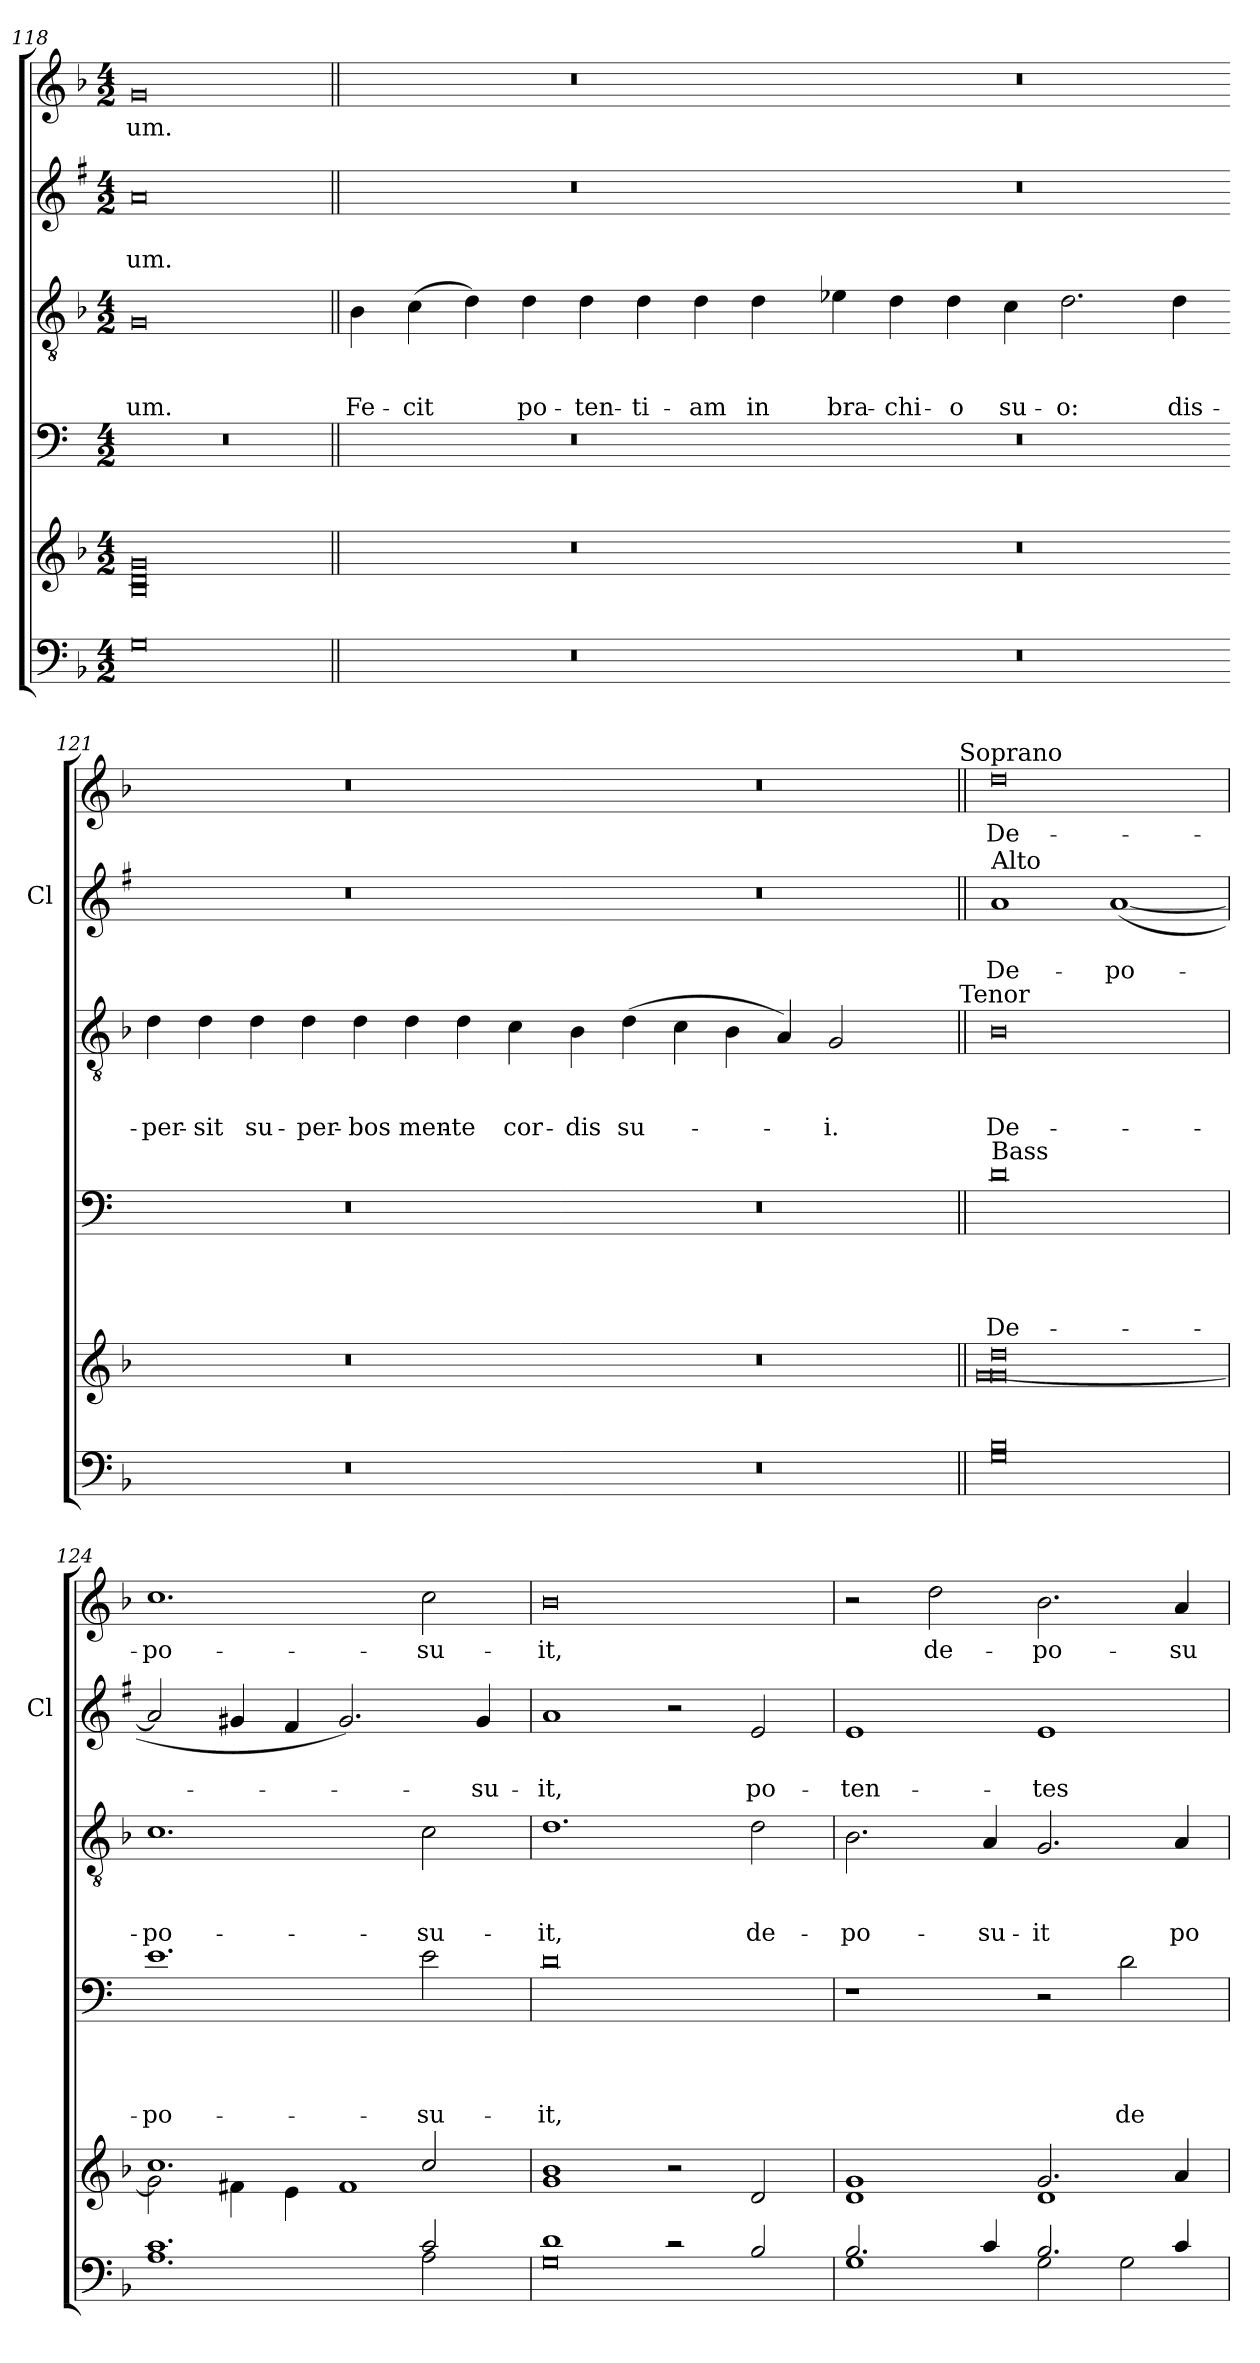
**kern	**kern	**kern	**text	**text	**text	**text	**kern	**text	**text	**text	**kern	**text	**text	**kern	**text
*part5	*part5	*part4	*part4	*part4	*part4	*part4	*part3	*part3	*part3	*part3	*part2	*part2	*part2	*part1	*part1
*staff6	*staff5	*staff4	*staff4	*staff4	*staff4	*staff4	*staff3	*staff3	*staff3	*staff3	*staff2	*staff2	*staff2	*staff1	*staff1
*	*	*	*	*	*	*	*	*	*	*	*I'Cl	*	*	*	*
*clefF4	*clefG2	*clefF4	*	*	*	*	*clefGv2	*	*	*	*clefG2	*	*	*clefG2	*
*	*	*ITrd4c7	*	*	*	*	*	*	*	*	*ITrd1c2	*	*	*	*
*k[b-]	*k[b-]	*k[b-]	*	*	*	*	*k[b-]	*	*	*	*k[b-]	*	*	*k[b-]	*
*F:	*F:	*F:	*	*	*	*	*F:	*	*	*	*F:	*	*	*F:	*
*M4/2	*M4/2	*M4/2	*	*	*	*	*M4/2	*	*	*	*M4/2	*	*	*M4/2	*
=118	=118	=118	=118	=118	=118	=118	=118	=118	=118	=118	=118	=118	=118	=118	=118
*	*^	*	*	*	*	*	*	*	*	*	*	*	*	*	*
0G	0g	0B- 0d	0r	.	.	.	.	0G	.	.	-um.	0g	.	-um.	0g	-um.
*	*v	*v	*	*	*	*	*	*	*	*	*	*	*	*	*	*
=119||	=119||	=119||	=119||	=119||	=119||	=119||	=119||	=119||	=119||	=119||	=119||	=119||	=119||	=119||	=119||
0r	0r	0r	.	.	.	.	4B-\	.	.	Fe-	0r	.	.	0r	.
.	.	.	.	.	.	.	(4c\	.	.	-cit	.	.	.	.	.
.	.	.	.	.	.	.	4d\)	.	.	.	.	.	.	.	.
.	.	.	.	.	.	.	4d\	.	.	po-	.	.	.	.	.
.	.	.	.	.	.	.	4d\	.	.	-ten-	.	.	.	.	.
.	.	.	.	.	.	.	4d\	.	.	-ti-	.	.	.	.	.
.	.	.	.	.	.	.	4d\	.	.	-am	.	.	.	.	.
.	.	.	.	.	.	.	4d\	.	.	in	.	.	.	.	.
=120-	=120-	=120-	=120-	=120-	=120-	=120-	=120-	=120-	=120-	=120-	=120-	=120-	=120-	=120-	=120-
0r	0r	0r	.	.	.	.	4e-X\	.	.	bra-	0r	.	.	0r	.
.	.	.	.	.	.	.	4d\	.	.	-chi-	.	.	.	.	.
.	.	.	.	.	.	.	4d\	.	.	-o	.	.	.	.	.
.	.	.	.	.	.	.	4c\	.	.	su-	.	.	.	.	.
.	.	.	.	.	.	.	2.d\	.	.	-o:	.	.	.	.	.
.	.	.	.	.	.	.	4d\	.	.	dis-	.	.	.	.	.
!!LO:PB:g=z
=121-	=121-	=121-	=121-	=121-	=121-	=121-	=121-	=121-	=121-	=121-	=121-	=121-	=121-	=121-	=121-
0r	0r	0r	.	.	.	.	4d\	.	.	-per-	0r	.	.	0r	.
.	.	.	.	.	.	.	4d\	.	.	-sit	.	.	.	.	.
.	.	.	.	.	.	.	4d\	.	.	su-	.	.	.	.	.
.	.	.	.	.	.	.	4d\	.	.	-per-	.	.	.	.	.
.	.	.	.	.	.	.	4d\	.	.	-bos	.	.	.	.	.
.	.	.	.	.	.	.	4d\	.	.	men-	.	.	.	.	.
.	.	.	.	.	.	.	4d\	.	.	-te	.	.	.	.	.
.	.	.	.	.	.	.	4c\	.	.	cor-	.	.	.	.	.
=122-	=122-	=122-	=122-	=122-	=122-	=122-	=122-	=122-	=122-	=122-	=122-	=122-	=122-	=122-	=122-
0r	0r	0r	.	.	.	.	4B-\	.	.	-dis	0r	.	.	0r	.
.	.	.	.	.	.	.	(4d\	.	.	su-	.	.	.	.	.
.	.	.	.	.	.	.	4c\	.	.	.	.	.	.	.	.
.	.	.	.	.	.	.	4B-\	.	.	.	.	.	.	.	.
.	.	.	.	.	.	.	4A/)	.	.	.	.	.	.	.	.
.	.	.	.	.	.	.	2G/	.	.	-i.	.	.	.	.	.
.	.	.	.	.	.	.	4ryy	.	.	.	.	.	.	.	.
!	!	!	!	!	!	!	!	!	!	!	!	!	!	!LO:TX:a:t=Soprano	!
!	!	!	!	!	!	!	!LO:TX:a:t=Tenor	!	!	!	!	!	!	!	!
=123||	=123||	=123||	=123||	=123||	=123||	=123||	=123||	=123||	=123||	=123||	=123||	=123||	=123||	=123||	=123||
*^	*^	*	*	*	*	*	*	*	*	*	*	*	*	*	*
!	!	!	!	!	!	!	!	!	!	!	!	!	!LO:TX:a:t=Alto	!	!	!	!
!	!	!	!	!LO:TX:a:t=Bass	!	!	!	!	!	!	!	!	!	!	!	!	!
0B-	0G	0g 0dd	[<0g	0G	.	.	.	De-	0B-	.	.	De-	1g	.	De-	0dd	De-
.	.	.	.	.	.	.	.	.	.	.	.	.	(>[1g	.	-po-	.	.
=124	=124	=124	=124	=124	=124	=124	=124	=124	=124	=124	=124	=124	=124	=124	=124	=124	=124
1.c	1.A	1.cc	2g\]	1.A	.	.	.	-po-	1.c	.	.	-po-	2g/]	.	.	1.cc	-po-
.	.	.	4f#X\	.	.	.	.	.	.	.	.	.	4f#X/	.	.	.	.
.	.	.	4e\	.	.	.	.	.	.	.	.	.	4e/	.	.	.	.
.	.	.	1f#	.	.	.	.	.	.	.	.	.	2.f#/)	.	.	.	.
2c/	2A\	2cc/	.	2A\	.	.	.	-su-	2c\	.	.	-su-	.	.	.	2cc\	-su-
.	.	.	.	.	.	.	.	.	.	.	.	.	4f#/	.	-su-	.	.
=125	=125	=125	=125	=125	=125	=125	=125	=125	=125	=125	=125	=125	=125	=125	=125	=125	=125
1d	0G	1b-	1g	0G	.	.	.	-it,	1.d	.	.	-it,	1g	.	-it,	0b-	-it,
2rc	.	2r	1ryy	.	.	.	.	.	.	.	.	.	2r	.	.	.	.
2B-/	.	2d/	.	.	.	.	.	.	2d\	.	.	de-	2d/	.	po-	.	.
!!LO:LB:g=z
=126	=126	=126	=126	=126	=126	=126	=126	=126	=126	=126	=126	=126	=126	=126	=126	=126	=126
2.B-/	1G	1g	1d	1r	.	.	.	.	2.B-\	.	.	-po-	1d	.	-ten-	2r	.
.	.	.	.	.	.	.	.	.	.	.	.	.	.	.	.	2dd\	de-
4c/	.	.	.	.	.	.	.	.	4A/	.	.	-su-	.	.	.	.	.
2.B-/	2G\	2.g/	1d	2r	.	.	.	.	2.G/	.	.	-it	1d	.	-tes	2.b-\	-po-
.	2G\	.	.	2G\	.	.	.	de-	.	.	.	.	.	.	.	.	.
4c/	.	4a/	.	.	.	.	.	.	4A/	.	.	po-	.	.	.	4a/	-su-
*v	*v	*	*	*	*	*	*	*	*	*	*	*	*	*	*	*	*
*	*v	*v	*	*	*	*	*	*	*	*	*	*	*	*	*	*
=	=	=	=	=	=	=	=	=	=	=	=	=	=	=	=
*-	*-	*-	*-	*-	*-	*-	*-	*-	*-	*-	*-	*-	*-	*-	*-
